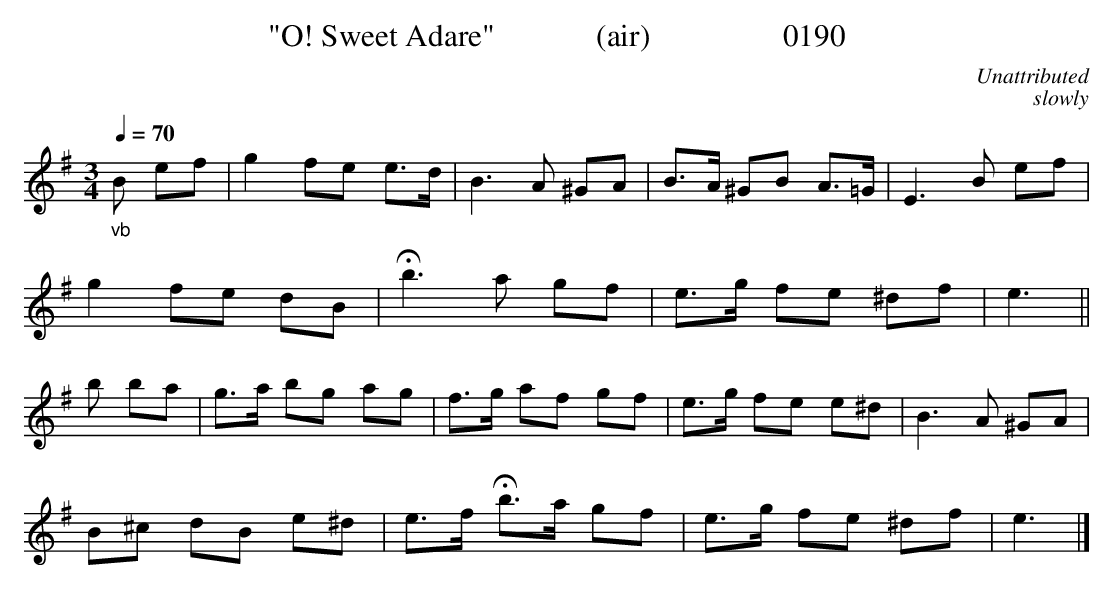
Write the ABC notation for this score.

X:1
T:"O! Sweet Adare"             (air)                 0190
C:Unattributed
C:slowly
Q:1/4=70
M:3/4
L:1/8
K:G
"_vb"B ef|g2fe e3/2d/2|B3A ^GA|B3/2A/2 ^GB A3/2=G/2|E3B ef|
g2fe dB|Hb3a gf|e3/2g/2 fe ^df|e3||
b ba|g3/2a/2 bg ag|f3/2g/2 af gf|e3/2g/2 fe e^d|B3A ^GA|
B^c dB e^d|e3/2f/2 Hb3/2a/2 gf|e3/2g/2 fe ^df|e3|]
